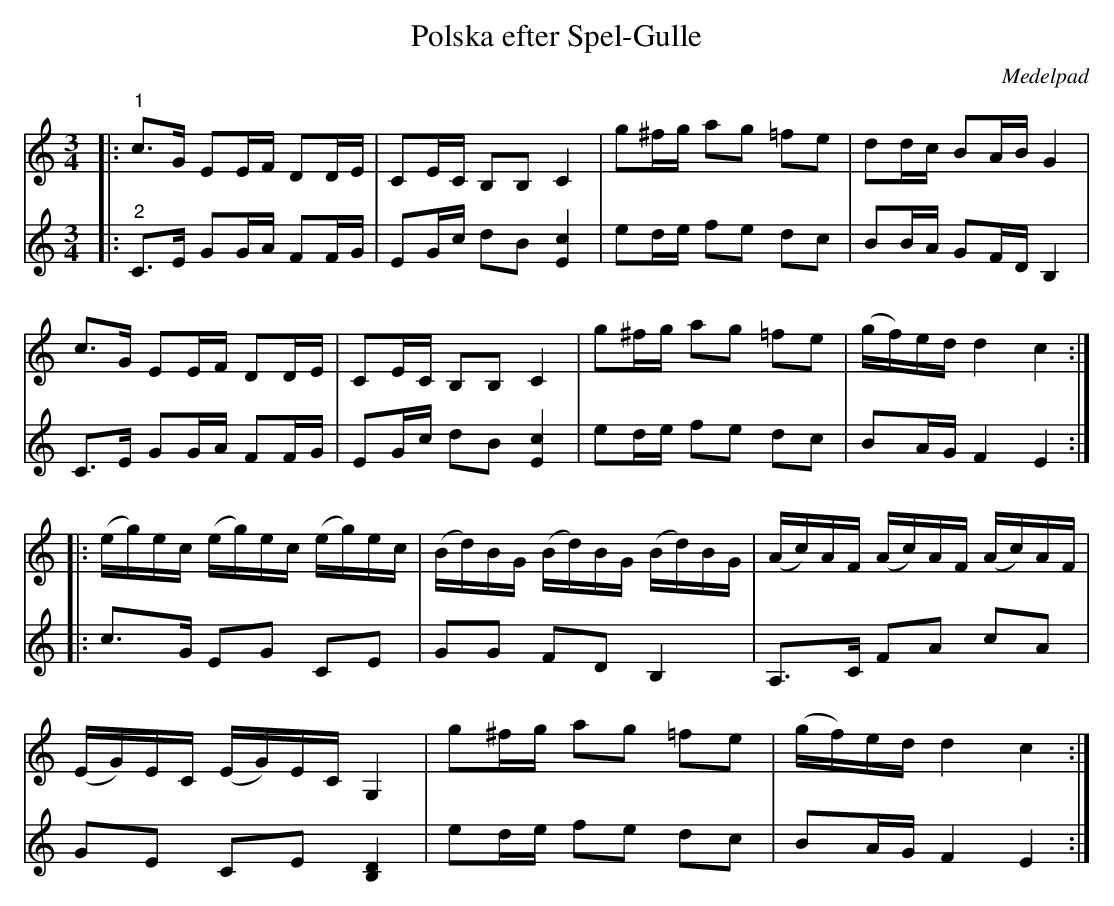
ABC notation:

X:1
T:Polska efter Spel-Gulle
O:Medelpad
L:1/16
M:3/4
K:C
V:1
|:"^1" c2>G2 E2EF D2DE | C2EC B,2B,2 C4 | g2^fg a2g2 =f2e2 | d2dc B2AB G4 |
 c2>G2 E2EF D2DE | C2EC B,2B,2 C4 | g2^fg a2g2 =f2e2 | (gf)ed d4 c4 ::
 (eg)ec (eg)ec (eg)ec | (Bd)BG (Bd)BG (Bd)BG | (Ac)AF (Ac)AF (Ac)AF |
 (EG)EC (EG)EC G,4 | g2^fg a2g2 =f2e2 | (gf)ed d4 c4 :|
V:2
|:"^2" C2>E2 G2GA F2FG | E2Gc d2B2 [Ec]4 | e2de f2e2 d2c2 | B2BA G2FD B,4 | C2>E2 G2GA F2FG |
E2Gc d2B2 [Ec]4 | e2de f2e2 d2c2 | B2AG F4 E4 :: c2>G2 E2G2 C2E2 | G2G2 F2D2 B,4 |
A,2>C2 F2A2 c2A2 | G2E2 C2E2 [B,D]4 | e2de f2e2 d2c2 | B2AG F4 E4 :|
